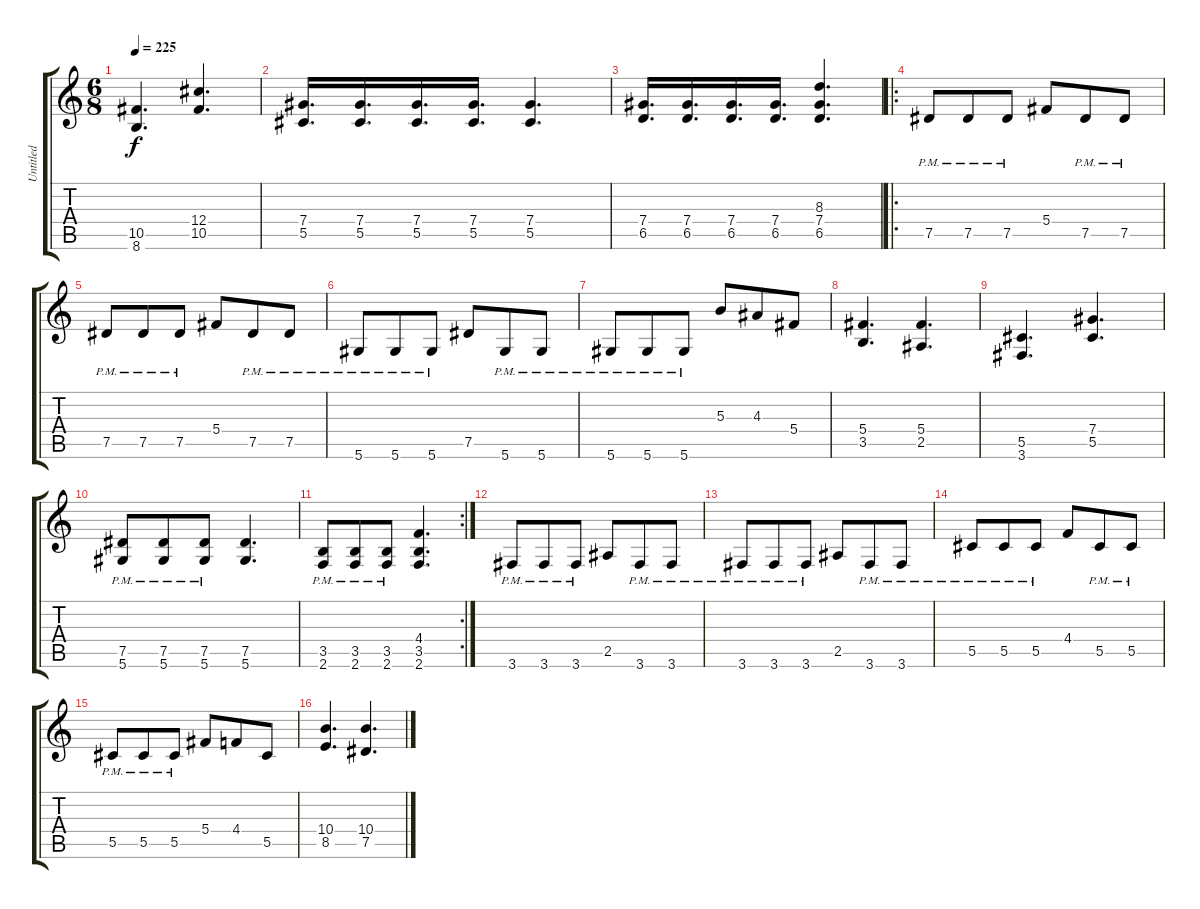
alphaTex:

\track ("Untitled" "Untitled") {instrument overdrivenguitar}
\staff {score tabs}
\tuning (Eb4 Bb3 Gb3 Db3 Ab2 Eb2) {hide}
\ts (6 8)
\tempo 225
\clef g2
\ks c
(10.5 8.6).4{d dy f} (12.4 10.5).4{d} |
(7.4 5.5).16{d} (7.4 5.5).16{d} (7.4 5.5).16{d} (7.4 5.5).16{d} (7.4 5.5).4{d} |
(7.4 6.5).16{d} (7.4 6.5).16{d} (7.4 6.5).16{d} (7.4 6.5).16{d} (8.3 7.4 6.5).4{d} |
\ro
7.5{pm}.8 7.5{pm}.8 7.5{pm}.8 5.4.8 7.5{pm}.8 7.5{pm}.8 |
7.5{pm}.8 7.5{pm}.8 7.5{pm}.8 5.4.8 7.5{pm}.8 7.5{pm}.8 |
5.6{pm}.8 5.6{pm}.8 5.6{pm}.8 7.5.8 5.6{pm}.8 5.6{pm}.8 |
5.6{pm}.8 5.6{pm}.8 5.6{pm}.8 5.3.8 4.3.8 5.4.8 |
(5.4 3.5).4{d} (5.4 2.5).4{d} |
(5.5 3.6).4{d} (7.4 5.5).4{d} |
(7.5{pm} 5.6{pm}).8 (7.5{pm} 5.6{pm}).8 (7.5{pm} 5.6{pm}).8 (7.5 5.6).4{d} |
\rc 2
(3.5{pm} 2.6{pm}).8 (3.5{pm} 2.6{pm}).8 (3.5{pm} 2.6{pm}).8 (4.4 3.5 2.6).4{d} |
3.6{pm}.8 3.6{pm}.8 3.6{pm}.8 2.5.8 3.6{pm}.8 3.6{pm}.8 |
3.6{pm}.8 3.6{pm}.8 3.6{pm}.8 2.5.8 3.6{pm}.8 3.6{pm}.8 |
5.5{pm}.8 5.5{pm}.8 5.5{pm}.8 4.4.8 5.5{pm}.8 5.5{pm}.8 |
5.5{pm}.8 5.5{pm}.8 5.5{pm}.8 5.4.8 4.4.8 5.5.8 |
(10.4 8.5).4{d} (10.4 7.5).4{d}
